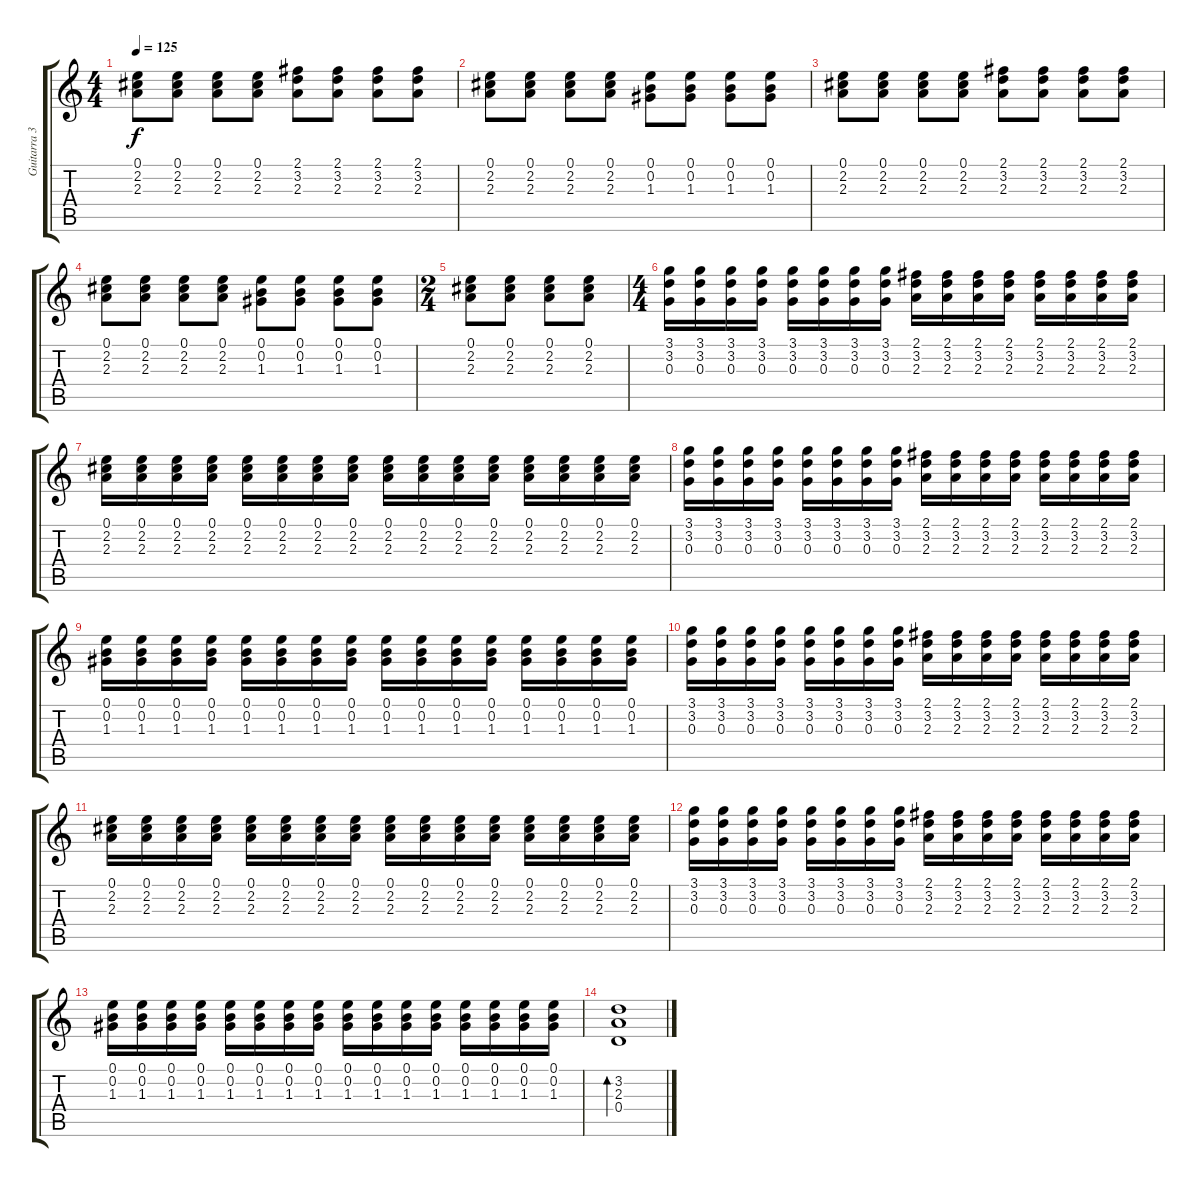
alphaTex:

\track ("Guitarra 3" "Guitarra 3") {instrument electricguitarclean}
\staff {score tabs}
\tuning (E4 B3 G3 D3 A2 E2) {hide}
\ts (4 4)
\tempo 125
\clef g2
\ks c
(0.1 2.2 2.3).8{dy f} (0.1 2.2 2.3).8 (0.1 2.2 2.3).8 (0.1 2.2 2.3).8 (2.1 3.2 2.3).8 (2.1 3.2 2.3).8 (2.1 3.2 2.3).8 (2.1 3.2 2.3).8 |
(0.1 2.2 2.3).8 (0.1 2.2 2.3).8 (0.1 2.2 2.3).8 (0.1 2.2 2.3).8 (0.1 0.2 1.3).8 (0.1 0.2 1.3).8 (0.1 0.2 1.3).8 (0.1 0.2 1.3).8 |
(0.1 2.2 2.3).8 (0.1 2.2 2.3).8 (0.1 2.2 2.3).8 (0.1 2.2 2.3).8 (2.1 3.2 2.3).8 (2.1 3.2 2.3).8 (2.1 3.2 2.3).8 (2.1 3.2 2.3).8 |
(0.1 2.2 2.3).8 (0.1 2.2 2.3).8 (0.1 2.2 2.3).8 (0.1 2.2 2.3).8 (0.1 0.2 1.3).8 (0.1 0.2 1.3).8 (0.1 0.2 1.3).8 (0.1 0.2 1.3).8 |
\ts (2 4)
(0.1 2.2 2.3).8 (0.1 2.2 2.3).8 (0.1 2.2 2.3).8 (0.1 2.2 2.3).8 |
\ts (4 4)
(3.1 3.2 0.3).16 (3.1 3.2 0.3).16 (3.1 3.2 0.3).16 (3.1 3.2 0.3).16 (3.1 3.2 0.3).16 (3.1 3.2 0.3).16 (3.1 3.2 0.3).16 (3.1 3.2 0.3).16 (2.1 3.2 2.3).16 (2.1 3.2 2.3).16 (2.1 3.2 2.3).16 (2.1 3.2 2.3).16 (2.1 3.2 2.3).16 (2.1 3.2 2.3).16 (2.1 3.2 2.3).16 (2.1 3.2 2.3).16 |
(0.1 2.2 2.3).16 (0.1 2.2 2.3).16 (0.1 2.2 2.3).16 (0.1 2.2 2.3).16 (0.1 2.2 2.3).16 (0.1 2.2 2.3).16 (0.1 2.2 2.3).16 (0.1 2.2 2.3).16 (0.1 2.2 2.3).16 (0.1 2.2 2.3).16 (0.1 2.2 2.3).16 (0.1 2.2 2.3).16 (0.1 2.2 2.3).16 (0.1 2.2 2.3).16 (0.1 2.2 2.3).16 (0.1 2.2 2.3).16 |
(3.1 3.2 0.3).16 (3.1 3.2 0.3).16 (3.1 3.2 0.3).16 (3.1 3.2 0.3).16 (3.1 3.2 0.3).16 (3.1 3.2 0.3).16 (3.1 3.2 0.3).16 (3.1 3.2 0.3).16 (2.1 3.2 2.3).16 (2.1 3.2 2.3).16 (2.1 3.2 2.3).16 (2.1 3.2 2.3).16 (2.1 3.2 2.3).16 (2.1 3.2 2.3).16 (2.1 3.2 2.3).16 (2.1 3.2 2.3).16 |
(0.1 0.2 1.3).16 (0.1 0.2 1.3).16 (0.1 0.2 1.3).16 (0.1 0.2 1.3).16 (0.1 0.2 1.3).16 (0.1 0.2 1.3).16 (0.1 0.2 1.3).16 (0.1 0.2 1.3).16 (0.1 0.2 1.3).16 (0.1 0.2 1.3).16 (0.1 0.2 1.3).16 (0.1 0.2 1.3).16 (0.1 0.2 1.3).16 (0.1 0.2 1.3).16 (0.1 0.2 1.3).16 (0.1 0.2 1.3).16 |
(3.1 3.2 0.3).16 (3.1 3.2 0.3).16 (3.1 3.2 0.3).16 (3.1 3.2 0.3).16 (3.1 3.2 0.3).16 (3.1 3.2 0.3).16 (3.1 3.2 0.3).16 (3.1 3.2 0.3).16 (2.1 3.2 2.3).16 (2.1 3.2 2.3).16 (2.1 3.2 2.3).16 (2.1 3.2 2.3).16 (2.1 3.2 2.3).16 (2.1 3.2 2.3).16 (2.1 3.2 2.3).16 (2.1 3.2 2.3).16 |
(0.1 2.2 2.3).16 (0.1 2.2 2.3).16 (0.1 2.2 2.3).16 (0.1 2.2 2.3).16 (0.1 2.2 2.3).16 (0.1 2.2 2.3).16 (0.1 2.2 2.3).16 (0.1 2.2 2.3).16 (0.1 2.2 2.3).16 (0.1 2.2 2.3).16 (0.1 2.2 2.3).16 (0.1 2.2 2.3).16 (0.1 2.2 2.3).16 (0.1 2.2 2.3).16 (0.1 2.2 2.3).16 (0.1 2.2 2.3).16 |
(3.1 3.2 0.3).16 (3.1 3.2 0.3).16 (3.1 3.2 0.3).16 (3.1 3.2 0.3).16 (3.1 3.2 0.3).16 (3.1 3.2 0.3).16 (3.1 3.2 0.3).16 (3.1 3.2 0.3).16 (2.1 3.2 2.3).16 (2.1 3.2 2.3).16 (2.1 3.2 2.3).16 (2.1 3.2 2.3).16 (2.1 3.2 2.3).16 (2.1 3.2 2.3).16 (2.1 3.2 2.3).16 (2.1 3.2 2.3).16 |
(0.1 0.2 1.3).16 (0.1 0.2 1.3).16 (0.1 0.2 1.3).16 (0.1 0.2 1.3).16 (0.1 0.2 1.3).16 (0.1 0.2 1.3).16 (0.1 0.2 1.3).16 (0.1 0.2 1.3).16 (0.1 0.2 1.3).16 (0.1 0.2 1.3).16 (0.1 0.2 1.3).16 (0.1 0.2 1.3).16 (0.1 0.2 1.3).16 (0.1 0.2 1.3).16 (0.1 0.2 1.3).16 (0.1 0.2 1.3).16 |
(3.2 2.3 0.4).1{bd 120}
